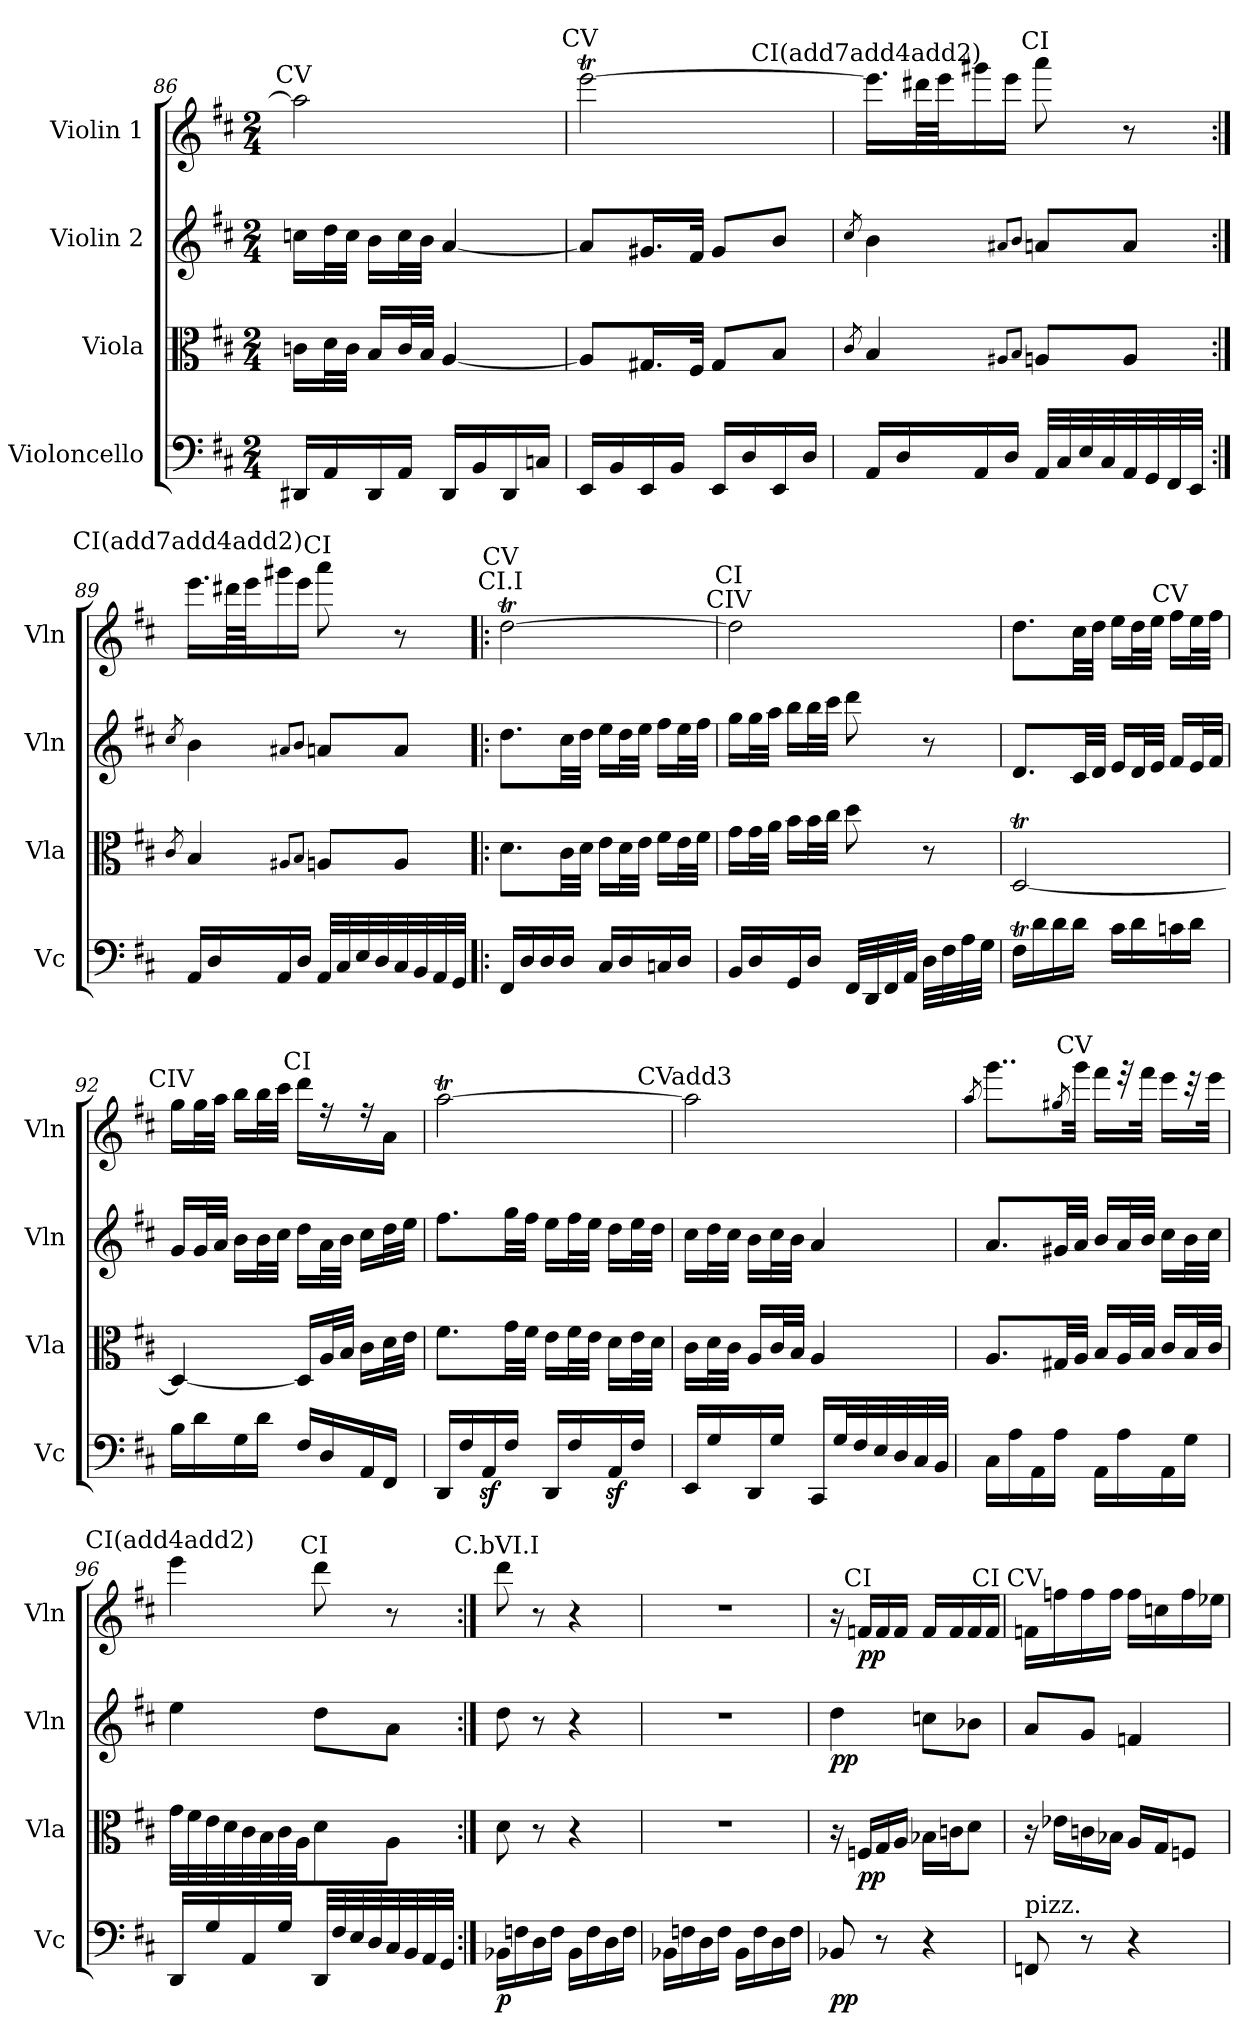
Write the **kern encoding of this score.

**kern	**dynam	**kern	**dynam	**kern	**dynam	**kern	**dynam
*part4	*part4	*part3	*part3	*part2	*part2	*part1	*part1
*staff4	*staff4	*staff3	*staff3	*staff2	*staff2	*staff1	*staff1
*I"Violoncello	*	*I"Viola	*	*I"Violin 2	*	*I"Violin 1	*
*I'Vc	*	*I'Vla	*	*I'Vln	*	*I'Vln	*
*clefF4	*	*clefC3	*	*clefG2	*	*clefG2	*
*k[f#c#]	*	*k[f#c#]	*	*k[f#c#]	*	*k[f#c#]	*
*D:	*	*D:	*	*D:	*	*D:	*
*M2/4	*	*M2/4	*	*M2/4	*	*M2/4	*
=86	=86	=86	=86	=86	=86	=86	=86
!	!	!	!	!	!	!LO:TX:a:cj:t=CV	!
16DD#X/LL	.	16cn\LL	.	16ccn\LL	.	2aa\]	.
16AA/	.	32d\L	.	32dd\L	.	.	.
.	.	32c\JJJ	.	32cc\JJJ	.	.	.
16DD#/	.	16B/LL	.	16b\LL	.	.	.
16AA/JJ	.	32c/L	.	32cc\L	.	.	.
.	.	32B/JJJ	.	32b\JJJ	.	.	.
16DD#/LL	.	[4A/	.	[4a/	.	.	.
16BB/	.	.	.	.	.	.	.
16DD#/	.	.	.	.	.	.	.
16Cn/JJ	.	.	.	.	.	.	.
!!LO:LB:g=z
=87	=87	=87	=87	=87	=87	=87	=87
!	!	!	!	!	!	!LO:TX:a:cj:t=CV	!
16EE/LL	.	8A/L]	.	8a/L]	.	[2eeeT\	.
16BB/	.	.	.	.	.	.	.
16EE/	.	16.G#X/L	.	16.g#X/L	.	.	.
16BB/JJ	.	.	.	.	.	.	.
.	.	32F#/JJk	.	32f#/JJk	.	.	.
16EE/LL	.	8G#/L	.	8g#/L	.	.	.
16D/	.	.	.	.	.	.	.
16EE/	.	8B/J	.	8b/J	.	.	.
16D/JJ	.	.	.	.	.	.	.
=88	=88	=88	=88	=88	=88	=88	=88
.	.	8qc#/	.	8qcc#/	.	.	.
!	!	!	!	!	!	!LO:TX:a:cj:t=CI(add7add4add2)	!
16AA/LL	.	4B/	.	4b\	.	16.eee\LL]	.
16D/	.	.	.	.	.	.	.
.	.	.	.	.	.	64ddd#X\LL	.
.	.	.	.	.	.	64eee\JJ	.
16AA/	.	.	.	.	.	16ggg#X\	.
16D/JJ	.	.	.	.	.	16eee\JJ	.
.	.	8qA#X/L	.	8qa#X/L	.	.	.
.	.	8qB/J	.	8qb/J	.	.	.
!	!	!	!	!	!	!LO:TX:a:cj:t=CI	!
32AA/LLL	.	8An/L	.	8an/L	.	8aaa\	.
32C#/	.	.	.	.	.	.	.
32E/	.	.	.	.	.	.	.
32C#/	.	.	.	.	.	.	.
32AA/	.	8A/J	.	8a/J	.	8r	.
32GG/	.	.	.	.	.	.	.
32FF#/	.	.	.	.	.	.	.
32EE/JJJ	.	.	.	.	.	.	.
!!LO:PB:g=z
=89:|!	=89:|!	=89:|!	=89:|!	=89:|!	=89:|!	=89:|!	=89:|!
.	.	8qc#/	.	8qcc#/	.	.	.
!	!	!	!	!	!	!LO:TX:a:cj:t=CI(add7add4add2)	!
16AA/LL	.	4B/	.	4b\	.	16.eee\LL	.
16D/	.	.	.	.	.	.	.
.	.	.	.	.	.	64ddd#X\LL	.
.	.	.	.	.	.	64eee\JJ	.
16AA/	.	.	.	.	.	16ggg#X\	.
16D/JJ	.	.	.	.	.	16eee\JJ	.
.	.	8qA#X/L	.	8qa#X/L	.	.	.
.	.	8qB/J	.	8qb/J	.	.	.
!	!	!	!	!	!	!LO:TX:a:cj:t=CI	!
32AA/LLL	.	8An/L	.	8an/L	.	8aaa\	.
32C#/	.	.	.	.	.	.	.
32E/	.	.	.	.	.	.	.
32D/	.	.	.	.	.	.	.
32C#/	.	8A/J	.	8a/J	.	8r	.
32BB/	.	.	.	.	.	.	.
32AA/	.	.	.	.	.	.	.
32GG/JJJ	.	.	.	.	.	.	.
=89X12!|:	=89X12!|:	=89X12!|:	=89X12!|:	=89X12!|:	=89X12!|:	=89X12!|:	=89X12!|:
!	!	!	!	!	!	!LO:TX:a:cj:t=CI.I	!
!	!	!	!	!	!	!LO:TX:a:cj:t=CV	!
16FF#/LL	.	8.d\L	.	8.dd\L	.	[2ddT\	.
16D/	.	.	.	.	.	.	.
16D/	.	.	.	.	.	.	.
16D/JJ	.	32c#\LL	.	32cc#\LL	.	.	.
.	.	32d\JJJ	.	32dd\JJJ	.	.	.
16C#/LL	.	16e\LL	.	16ee\LL	.	.	.
16D/	.	32d\L	.	32dd\L	.	.	.
.	.	32e\JJJ	.	32ee\JJJ	.	.	.
16Cn/	.	16f#\LL	.	16ff#\LL	.	.	.
16D/JJ	.	32e\L	.	32ee\L	.	.	.
.	.	32f#\JJJ	.	32ff#\JJJ	.	.	.
!!LO:PB:g=z
=90	=90	=90	=90	=90	=90	=90	=90
!	!	!	!	!	!	!LO:TX:a:cj:t=CIV	!
!	!	!	!	!	!	!LO:TX:a:cj:t=CI	!
16BB/LL	.	16g\LL	.	16gg\LL	.	2dd\]	.
16D/	.	32g\L	.	32gg\L	.	.	.
.	.	32a\JJJ	.	32aa\JJJ	.	.	.
16GG/	.	16b\LL	.	16bb\LL	.	.	.
16D/JJ	.	32b\L	.	32bb\L	.	.	.
.	.	32cc#\JJJ	.	32ccc#\JJJ	.	.	.
32FF#/LLL	.	8dd\	.	8ddd\	.	.	.
32DD/	.	.	.	.	.	.	.
32FF#/	.	.	.	.	.	.	.
32AA/JJJ	.	.	.	.	.	.	.
32D\LLL	.	8r	.	8r	.	.	.
32F#\	.	.	.	.	.	.	.
32A\	.	.	.	.	.	.	.
32G\JJJ	.	.	.	.	.	.	.
=91	=91	=91	=91	=91	=91	=91	=91
16F#t\LL	.	[2DT/	.	8.d/L	.	8.dd\L	.
16d\	.	.	.	.	.	.	.
16d\	.	.	.	.	.	.	.
16d\JJ	.	.	.	32c#/LL	.	32cc#\LL	.
.	.	.	.	32d/JJJ	.	32dd\JJJ	.
16c#\LL	.	.	.	16e/LL	.	16ee\LL	.
16d\	.	.	.	32d/L	.	32dd\L	.
.	.	.	.	32e/JJJ	.	32ee\JJJ	.
!	!	!	!	!	!	!LO:TX:a:cj:t=CV	!
16cn\	.	.	.	16f#/LL	.	16ff#\LL	.
16d\JJ	.	.	.	32e/L	.	32ee\L	.
.	.	.	.	32f#/JJJ	.	32ff#\JJJ	.
!!LO:LB:g=z
=92	=92	=92	=92	=92	=92	=92	=92
!	!	!	!	!	!	!LO:TX:a:cj:t=CIV	!
16B\LL	.	4D/_	.	16g/LL	.	16gg\LL	.
16d\	.	.	.	32g/L	.	32gg\L	.
.	.	.	.	32a/JJJ	.	32aa\JJJ	.
16G\	.	.	.	16b\LL	.	16bb\LL	.
16d\JJ	.	.	.	32b\L	.	32bb\L	.
.	.	.	.	32cc#\JJJ	.	32ccc#\JJJ	.
!	!	!	!	!	!	!LO:TX:a:cj:t=CI	!
16F#/LL	.	16D/LL]	.	16dd\LL	.	16ddd\KL	.
16D/	.	32A/L	.	32a\L	.	16r	.
.	.	32B/JJJ	.	32b\JJJ	.	.	.
16AA/	.	16c#\LL	.	16cc#\LL	.	16r	.
16FF#/JJ	.	32d\L	.	32dd\L	.	16a\Jk	.
.	.	32e\JJJ	.	32ee\JJJ	.	.	.
!!LO:PB:g=z
=93	=93	=93	=93	=93	=93	=93	=93
16DD/LL	.	8.f#\L	.	8.ff#\L	.	[2aaT\	.
16F#/	.	.	.	.	.	.	.
16AAz</	.	.	.	.	.	.	.
16F#/JJ	.	32g\LL	.	32gg\LL	.	.	.
.	.	32f#\JJJ	.	32ff#\JJJ	.	.	.
16DD/LL	.	16e\LL	.	16ee\LL	.	.	.
16F#/	.	32f#\L	.	32ff#\L	.	.	.
.	.	32e\JJJ	.	32ee\JJJ	.	.	.
16AAz</	.	16d\LL	.	16dd\LL	.	.	.
16F#/JJ	.	32e\L	.	32ee\L	.	.	.
.	.	32d\JJJ	.	32dd\JJJ	.	.	.
=94	=94	=94	=94	=94	=94	=94	=94
!	!	!	!	!	!	!LO:TX:a:cj:t=CVadd3	!
16EE/LL	.	16c#\LL	.	16cc#\LL	.	2aa\]	.
16G/	.	32d\L	.	32dd\L	.	.	.
.	.	32c#\JJJ	.	32cc#\JJJ	.	.	.
16DD/	.	16A/LL	.	16b\LL	.	.	.
16G/JJ	.	32c#/L	.	32cc#\L	.	.	.
.	.	32B/JJJ	.	32b\JJJ	.	.	.
16CC#/LL	.	4A/	.	4a/	.	.	.
32G/L	.	.	.	.	.	.	.
32F#/	.	.	.	.	.	.	.
32E/	.	.	.	.	.	.	.
32D/	.	.	.	.	.	.	.
32C#/	.	.	.	.	.	.	.
32BB/JJJ	.	.	.	.	.	.	.
=95	=95	=95	=95	=95	=95	=95	=95
.	.	.	.	.	.	8qaa/	.
16C#\LL	.	8.A/L	.	8.a/L	.	8..ggg\L	.
16A\	.	.	.	.	.	.	.
16AA\	.	.	.	.	.	.	.
16A\JJ	.	32G#X/LL	.	32g#X/LL	.	.	.
.	.	.	.	.	.	8qgg#X/	.
!	!	!	!	!	!	!LO:TX:a:cj:t=CV	!
.	.	32A/JJJ	.	32a/JJJ	.	32ggg\Jkk	.
16AA\LL	.	16B/LL	.	16b/LL	.	16fff#\KL	.
16A\	.	32A/L	.	32a/L	.	32r	.
.	.	32B/JJJ	.	32b/JJJ	.	32fff#\Jkk	.
16AA\	.	16c#/LL	.	16cc#\LL	.	16eee\KL	.
16G\JJ	.	32B/L	.	32b\L	.	32r	.
.	.	32c#/JJJ	.	32cc#\JJJ	.	32eee\Jkk	.
!!LO:LB:g=z
=96	=96	=96	=96	=96	=96	=96	=96
!	!	!	!	!	!	!LO:TX:a:cj:t=CI(add4add2)	!
16DD/LL	.	32g\LLL	.	4ee\	.	4eee\	.
.	.	32f#\	.	.	.	.	.
16G/	.	32e\	.	.	.	.	.
.	.	32d\	.	.	.	.	.
16AA/	.	32c#\	.	.	.	.	.
.	.	32B\	.	.	.	.	.
16G/JJ	.	32c#\	.	.	.	.	.
.	.	32A\JJ	.	.	.	.	.
!	!	!	!	!	!	!LO:TX:a:cj:t=CI	!
32DD/LLL	.	8d\	.	8dd\L	.	8ddd\	.
32F#/	.	.	.	.	.	.	.
32E/	.	.	.	.	.	.	.
32D/	.	.	.	.	.	.	.
32C#/	.	8A\J	.	8a\J	.	8r	.
32BB/	.	.	.	.	.	.	.
32AA/	.	.	.	.	.	.	.
32GG/JJJ	.	.	.	.	.	.	.
=97:|!	=97:|!	=97:|!	=97:|!	=97:|!	=97:|!	=97:|!	=97:|!
!	!	!	!	!	!	!LO:TX:a:cj:t=C.bVI.I	!
!	!LO:DY:b	!	!	!	!	!	!
16BB-X\LL	p	8d\	.	8dd\	.	8ddd\	.
16Fn\	.	.	.	.	.	.	.
16D\	.	8r	.	8r	.	8r	.
16F\JJ	.	.	.	.	.	.	.
16BB-\LL	.	4r	.	4r	.	4r	.
16F\	.	.	.	.	.	.	.
16D\	.	.	.	.	.	.	.
16F\JJ	.	.	.	.	.	.	.
=97X13	=97X13	=97X13	=97X13	=97X13	=97X13	=97X13	=97X13
16BB-X\LL	.	2r	.	2r	.	2r	.
16Fn\	.	.	.	.	.	.	.
16D\	.	.	.	.	.	.	.
16F\JJ	.	.	.	.	.	.	.
16BB-\LL	.	.	.	.	.	.	.
16F\	.	.	.	.	.	.	.
16D\	.	.	.	.	.	.	.
16F\JJ	.	.	.	.	.	.	.
!!LO:PB:g=z
=98	=98	=98	=98	=98	=98	=98	=98
!	!LO:DY:b	!	!	!	!LO:DY:b	!	!
8BB-X/	pp	16r	.	4dd\	pp	16r	.
!	!	!	!	!	!	!LO:TX:a:cj:t=CI	!
!	!	!	!LO:DY:b	!	!	!	!LO:DY:b
.	.	16Fn/LL	pp	.	.	16fn/LL	pp
8r	.	16G/	.	.	.	16f/	.
.	.	16A/JJ	.	.	.	16f/JJ	.
4r	.	16B-X\LL	.	8ccn\L	.	16f/LL	.
.	.	16cn\J	.	.	.	16f/	.
.	.	8d\J	.	8b-X\J	.	16f/	.
!	!	!	!	!	!	!LO:TX:a:cj:t=CI	!
.	.	.	.	.	.	16f/JJ	.
=99	=99	=99	=99	=99	=99	=99	=99
!	!	!	!	!	!	!LO:TX:a:cj:t=CV	!
!LO:TX:a:t=pizz.	!	!	!	!	!	!	!
8FFn/	.	16r	.	8a/L	.	16fn\LL	.
.	.	16e-X\LL	.	.	.	16ffn\	.
8r	.	16cn\	.	8g/J	.	16ff\	.
.	.	16B-X\JJ	.	.	.	16ff\JJ	.
4r	.	16A/LL	.	4fn/	.	16ff\LL	.
.	.	16G/J	.	.	.	16ccn\	.
.	.	8Fn/J	.	.	.	16ff\	.
.	.	.	.	.	.	16ee-X\JJ	.
=	=	=	=	=	=	=	=
*-	*-	*-	*-	*-	*-	*-	*-
